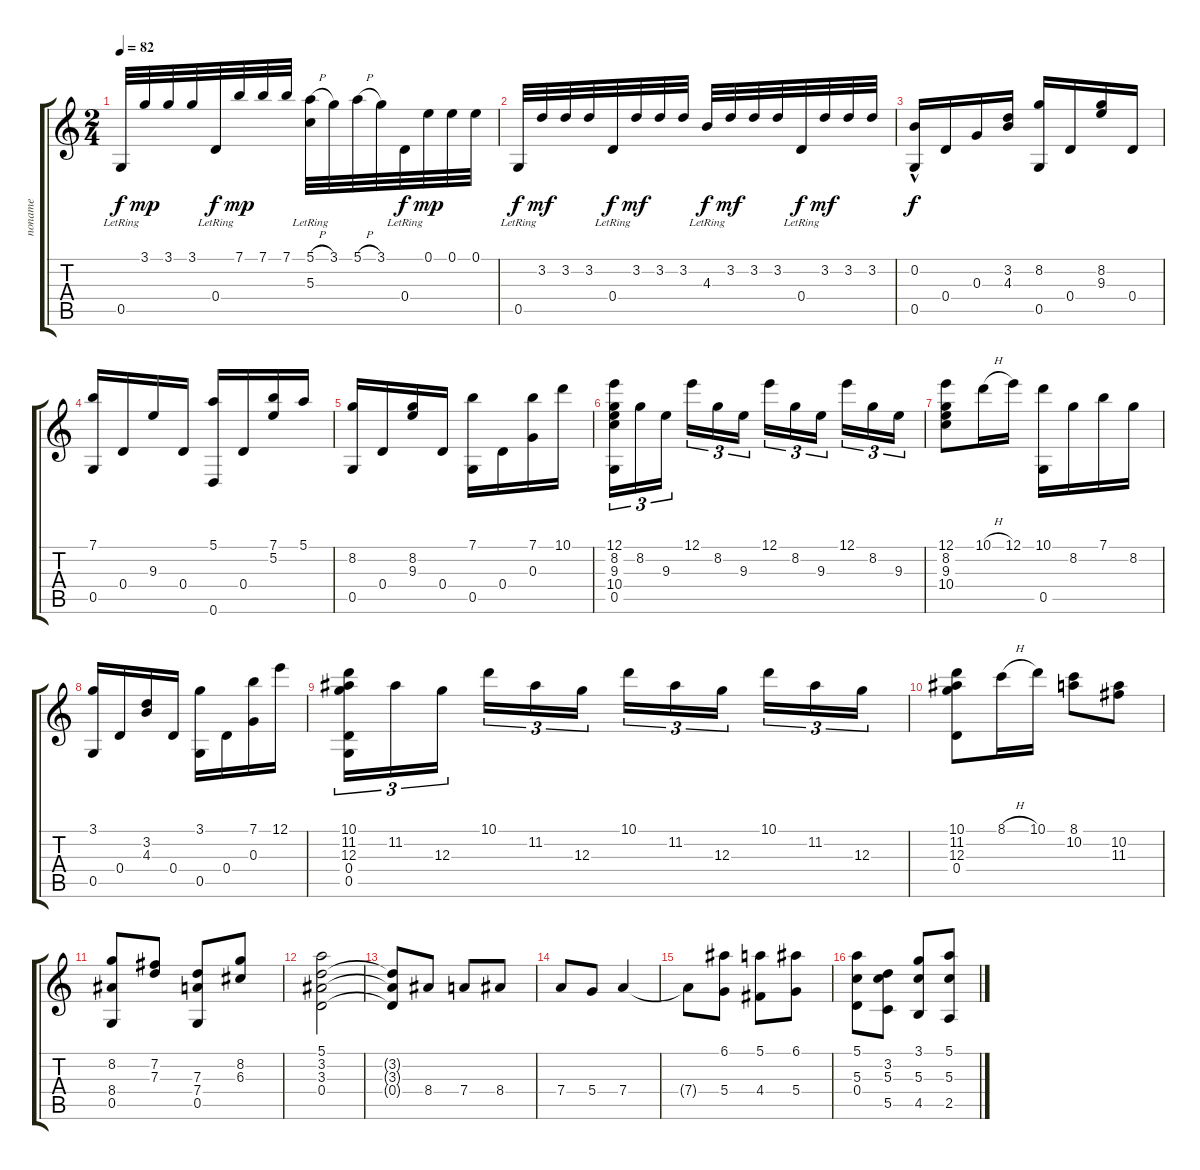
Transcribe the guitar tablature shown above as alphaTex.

\track ("noname" "noname") {instrument acousticguitarnylon}
\staff {score tabs}
\tuning (E4 B3 G3 D3 G2 D2) {hide}
\ts (2 4)
\tempo 82
\clef g2
\ks c
0.5{lr}.32{dy f} 3.1.32{dy mp} 3.1.32 3.1.32 0.4{lr}.32{dy f} 7.1.32{dy mp} 7.1.32 7.1.32 (5.1{h} 5.3{lr}).32 3.1.32 5.1{h}.32 3.1.32 0.4{lr}.32{dy f} 0.1.32{dy mp} 0.1.32 0.1.32 |
0.5{lr}.32{dy f} 3.2.32{dy mf} 3.2.32 3.2.32 0.4{lr}.32{dy f} 3.2.32{dy mf} 3.2.32 3.2.32 4.3{lr}.32{dy f} 3.2.32{dy mf} 3.2.32 3.2.32 0.4{lr}.32{dy f} 3.2.32{dy mf} 3.2.32 3.2.32 |
(0.2{hac} 0.5).16{dy f} 0.4.16 0.3.16 (3.2 4.3).16 (8.2 0.5).16 0.4.16 (8.2 9.3).16 0.4.16 |
(7.1 0.5).16 0.4.16 9.3.16 0.4.16 (5.1 0.6).16 0.4.16 (7.1 5.2).16 5.1.16 |
(8.2 0.5).16 0.4.16 (8.2 9.3).16 0.4.16 (7.1 0.5).16 0.4.16 (7.1 0.3).16 10.1.16 |
(12.1 8.2 9.3 10.4 0.5).16{tu (3 2)} 8.2.16{tu (3 2)} 9.3.16{tu (3 2)} 12.1.16{tu (3 2)} 8.2.16{tu (3 2)} 9.3.16{tu (3 2)} 12.1.16{tu (3 2)} 8.2.16{tu (3 2)} 9.3.16{tu (3 2)} 12.1.16{tu (3 2)} 8.2.16{tu (3 2)} 9.3.16{tu (3 2)} |
(12.1 8.2 9.3 10.4).8 10.1{h}.16 12.1.16 (10.1 0.5).16 8.2.16 7.1.16 8.2.16 |
(3.1 0.5).16 0.4.16 (3.2 4.3).16 0.4.16 (3.1 0.5).16 0.4.16 (7.1 0.3).16 12.1.16 |
(10.1 11.2 12.3 0.4 0.5).16{tu (3 2)} 11.2.16{tu (3 2)} 12.3.16{tu (3 2)} 10.1.16{tu (3 2)} 11.2.16{tu (3 2)} 12.3.16{tu (3 2)} 10.1.16{tu (3 2)} 11.2.16{tu (3 2)} 12.3.16{tu (3 2)} 10.1.16{tu (3 2)} 11.2.16{tu (3 2)} 12.3.16{tu (3 2)} |
(10.1 11.2 12.3 0.4).8 8.1{h}.16 10.1.16 (8.1 10.2).8 (10.2 11.3).8 |
(8.2 8.4 0.5).8 (7.2 7.3).8 (7.3 7.4 0.5).8 (8.2 6.3).8 |
(5.1 3.2 3.3 0.4).2 |
(3.2{t} 3.3{t} 0.4{t}).8 8.4.8 7.4.8 8.4.8 |
7.4.8 5.4.8 7.4.4 |
7.4{t}.8 (6.1 5.4).8 (5.1 4.4).8 (6.1 5.4).8 |
(5.1 5.3 0.4).8 (3.2 5.3 5.5).8 (3.1 5.3 4.5).8 (5.1 5.3 2.5).8
